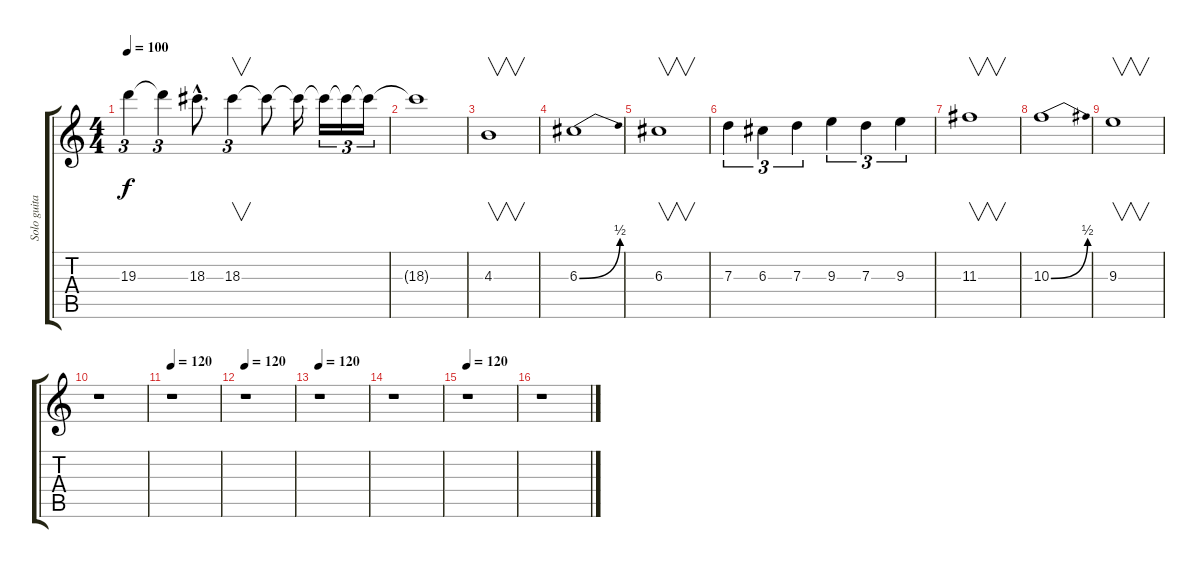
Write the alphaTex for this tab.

\track ("Solo guitar 2" "Solo guita") {instrument distortionguitar}
\staff {score tabs}
\tuning (E4 B3 G3 D3 A2 E2) {hide}
\ts (4 4)
\tempo 100
\clef g2
\ks c
19.3.4{tu (3 2) dy f} 19.3{t}.4{tu (3 2)} 18.3{hac}.8{d} 18.3.4{v tu (3 2)} 18.3{t}.8 18.3{t}.16 18.3{t}.16{tu (3 2)} 18.3{t}.16{tu (3 2)} 18.3{t}.16{tu (3 2)} |
18.3{t}.1 |
4.3.1{v} |
6.3{be (bend 0 0 60 2)}.1 |
6.3.1{v} |
7.3.4{tu (3 2)} 6.3.4{tu (3 2)} 7.3.4{tu (3 2)} 9.3.4{tu (3 2)} 7.3.4{tu (3 2)} 9.3.4{tu (3 2)} |
11.3.1{v} |
10.3{be (bend 0 0 60 2)}.1{instrument overdrivenguitar} |
9.3.1{v} |
r.1 |
\tempo 120
r.1 |
\tempo 120
r.1 |
\tempo 120
r.1 |
r.1 |
\tempo 120
r.1 |
r.1
